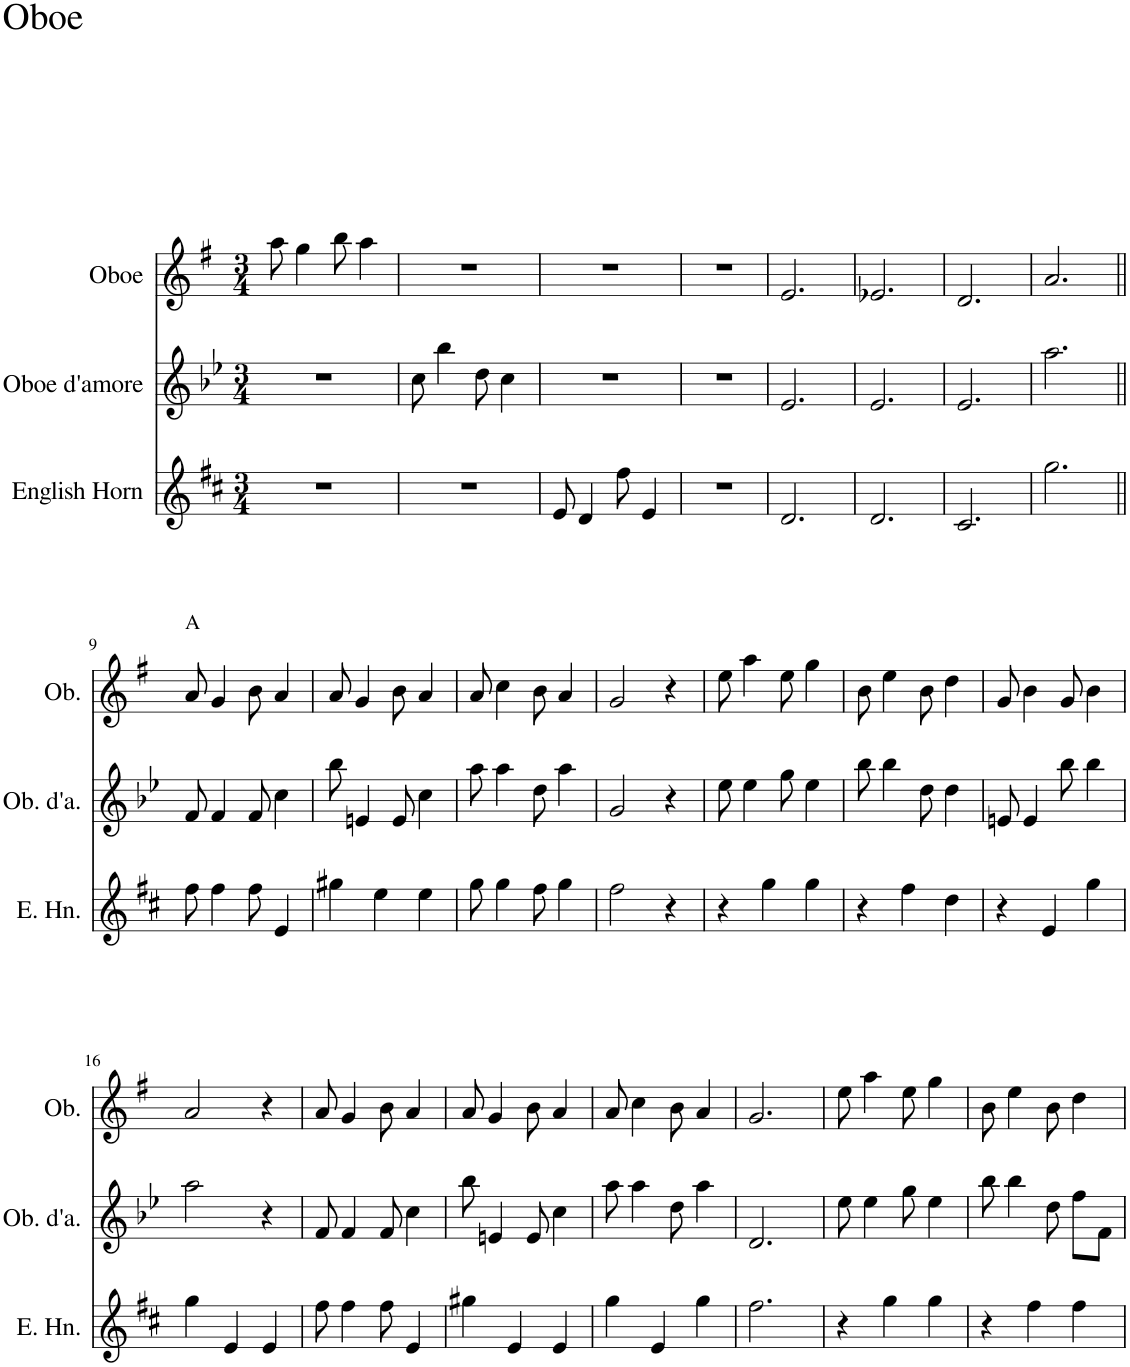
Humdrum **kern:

**kern	**kern	**kern
*part3	*part2	*part1
*staff3	*staff2	*staff1
*I"English Horn	*I"Oboe d'amore	*I"Oboe
*I'E. Hn.	*I'Ob. d'a.	*I'Ob.
*clefG2	*clefG2	*clefG2
*Trd4c7	*Trd2c3	*
*k[f#c#]	*k[b-e-]	*k[f#]
*M3/4	*M3/4	*M3/4
=1	=1	=1
2.r	2.r	8aa\
.	.	4gg\
.	.	8bb\
.	.	4aa\
=2	=2	=2
2.r	8cc\	2.r
.	4bb-\	.
.	8dd\	.
.	4cc\	.
=3	=3	=3
8e/	2.r	2.r
4d/	.	.
8ff#\	.	.
4e/	.	.
=4	=4	=4
2.r	2.r	2.r
=5	=5	=5
2.d/	2.e-/	2.e/
=6	=6	=6
2.d/	2.e-/	2.e-X/
=7	=7	=7
2.c#/	2.e-/	2.d/
=8	=8	=8
2.gg\	2.aa\	2.a/
!!LO:LB:g=z
=9||	=9||	=9||
!	!	!LO:TX:a:t=A
8ff#\	8f/	8a/
4ff#\	4f/	4g/
8ff#\	8f/	8b\
4e/	4cc\	4a/
=10	=10	=10
4gg#X\	8bb-\	8a/
.	4en/	4g/
4ee\	.	.
.	8e/	8b\
4ee\	4cc\	4a/
=11	=11	=11
8gg\	8aa\	8a/
4gg\	4aa\	4cc\
8ff#\	8dd\	8b\
4gg\	4aa\	4a/
=12	=12	=12
2ff#\	2g/	2g/
4r	4r	4r
=13	=13	=13
4r	8ee-\	8ee\
.	4ee-\	4aa\
4gg\	.	.
.	8gg\	8ee\
4gg\	4ee-\	4gg\
=14	=14	=14
4r	8bb-\	8b\
.	4bb-\	4ee\
4ff#\	.	.
.	8dd\	8b\
4dd\	4dd\	4dd\
=15	=15	=15
4r	8en/	8g/
.	4e/	4b\
4e/	.	.
.	8bb-\	8g/
4gg\	4bb-\	4b\
!!LO:LB:g=z
=16	=16	=16
4gg\	2aa\	2a/
4e/	.	.
4e/	4r	4r
=17	=17	=17
8ff#\	8f/	8a/
4ff#\	4f/	4g/
8ff#\	8f/	8b\
4e/	4cc\	4a/
=18	=18	=18
4gg#X\	8bb-\	8a/
.	4en/	4g/
4e/	.	.
.	8e/	8b\
4e/	4cc\	4a/
=19	=19	=19
4gg\	8aa\	8a/
.	4aa\	4cc\
4e/	.	.
.	8dd\	8b\
4gg\	4aa\	4a/
=20	=20	=20
2.ff#\	2.d/	2.g/
=21	=21	=21
4r	8ee-\	8ee\
.	4ee-\	4aa\
4gg\	.	.
.	8gg\	8ee\
4gg\	4ee-\	4gg\
=22	=22	=22
4r	8bb-\	8b\
.	4bb-\	4ee\
4ff#\	.	.
.	8dd\	8b\
4ff#\	8ff\L	4dd\
.	8f\J	.
=	=	=
*-	*-	*-
